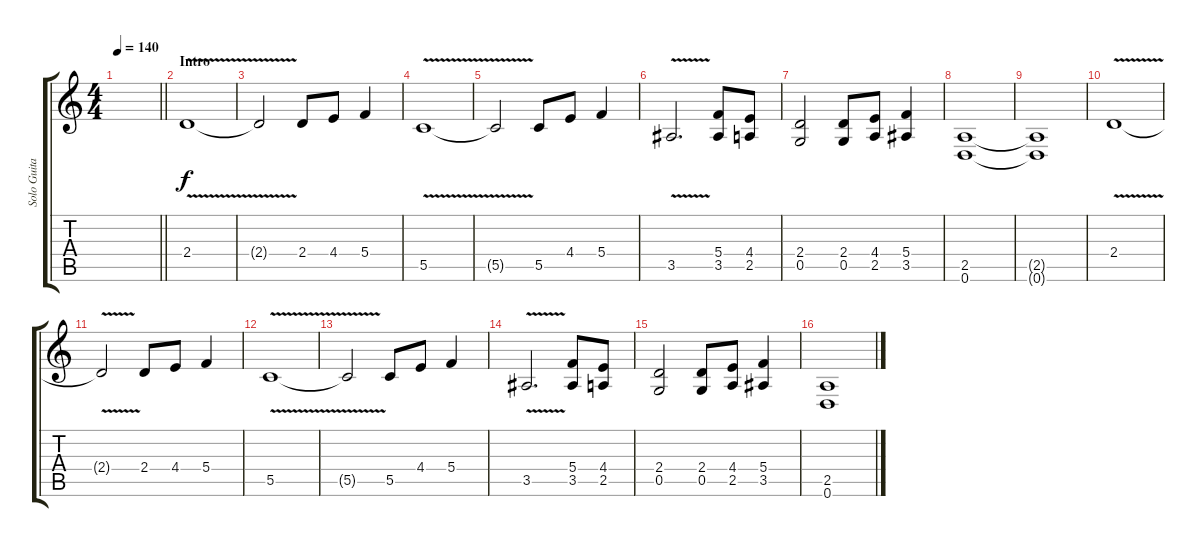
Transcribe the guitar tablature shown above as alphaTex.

\track ("Solo Guitar" "Solo Guita") {instrument distortionguitar}
\staff {score tabs}
\tuning (D4 A3 F3 C3 G2 D2) {hide}
\ts (4 4)
\tempo 140
\clef g2
\barLineRight lightlight
\ks c
|
\section ("" "Intro")
2.4{v}.1 |
2.4{t}.2 2.4.8 4.4.8 5.4.4 |
5.5{v}.1 |
5.5{t}.2 5.5.8 4.4.8 5.4.4 |
3.5{v}.2{d} (5.4 3.5).8{volume 13} (4.4 2.5).8 |
(2.4 0.5).2 (2.4 0.5).8 (4.4 2.5).8 (5.4 3.5).4 |
(2.5 0.6).1 |
(2.5{t} 0.6{t}).1 |
2.4{v}.1{volume 16} |
2.4{t}.2 2.4.8 4.4.8 5.4.4 |
5.5{v}.1 |
5.5{t}.2 5.5.8 4.4.8 5.4.4 |
3.5{v}.2{d} (5.4 3.5).8 (4.4 2.5).8 |
(2.4 0.5).2 (2.4 0.5).8 (4.4 2.5).8 (5.4 3.5).4 |
(2.5 0.6).1
